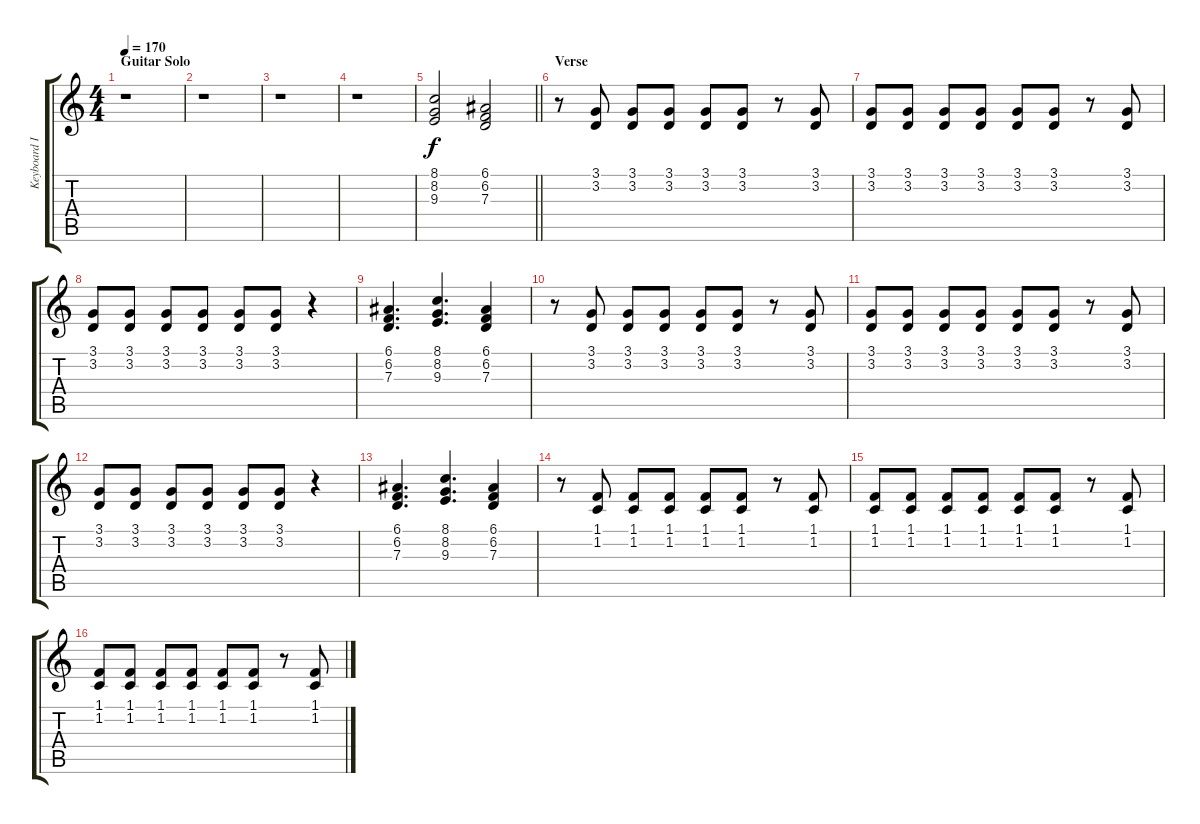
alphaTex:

\track ("Keyboard I" "Keyboard I") {instrument rockorgan}
\staff {score tabs}
\tuning (E4 B3 G3 D3 A2 E2) {hide}
\ts (4 4)
\section ("" "Guitar Solo")
\tempo 170
\clef g2
\ks c
r.1{dy f} |
r.1 |
r.1 |
r.1 |
\barLineRight lightlight
(8.1 8.2 9.3).2 (6.1 6.2 7.3).2 |
\section ("" "Verse")
r.8 (3.1 3.2).8 (3.1 3.2).8 (3.1 3.2).8 (3.1 3.2).8 (3.1 3.2).8 r.8 (3.1 3.2).8 |
(3.1 3.2).8 (3.1 3.2).8 (3.1 3.2).8 (3.1 3.2).8 (3.1 3.2).8 (3.1 3.2).8 r.8 (3.1 3.2).8 |
(3.1 3.2).8 (3.1 3.2).8 (3.1 3.2).8 (3.1 3.2).8 (3.1 3.2).8 (3.1 3.2).8 r.4 |
(6.1 6.2 7.3).4{d} (8.1 8.2 9.3).4{d} (6.1 6.2 7.3).4 |
r.8 (3.1 3.2).8 (3.1 3.2).8 (3.1 3.2).8 (3.1 3.2).8 (3.1 3.2).8 r.8 (3.1 3.2).8 |
(3.1 3.2).8 (3.1 3.2).8 (3.1 3.2).8 (3.1 3.2).8 (3.1 3.2).8 (3.1 3.2).8 r.8 (3.1 3.2).8 |
(3.1 3.2).8 (3.1 3.2).8 (3.1 3.2).8 (3.1 3.2).8 (3.1 3.2).8 (3.1 3.2).8 r.4 |
(6.1 6.2 7.3).4{d} (8.1 8.2 9.3).4{d} (6.1 6.2 7.3).4 |
r.8 (1.1 1.2).8 (1.1 1.2).8 (1.1 1.2).8 (1.1 1.2).8 (1.1 1.2).8 r.8 (1.1 1.2).8 |
(1.1 1.2).8 (1.1 1.2).8 (1.1 1.2).8 (1.1 1.2).8 (1.1 1.2).8 (1.1 1.2).8 r.8 (1.1 1.2).8 |
(1.1 1.2).8 (1.1 1.2).8 (1.1 1.2).8 (1.1 1.2).8 (1.1 1.2).8 (1.1 1.2).8 r.8 (1.1 1.2).8
